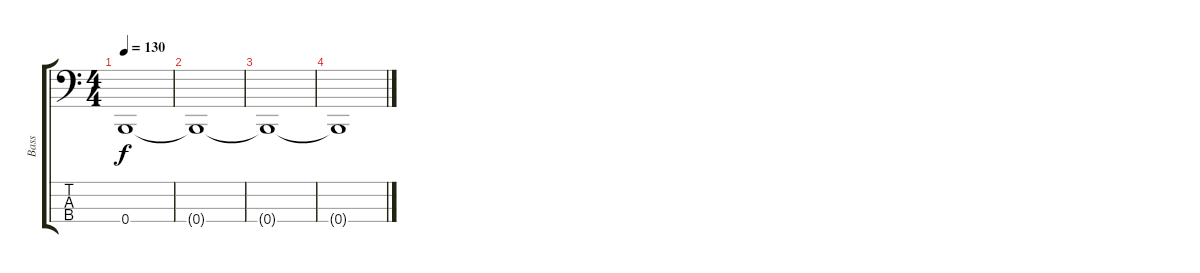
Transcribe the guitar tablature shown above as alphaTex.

\track ("Bass" "Bass") {instrument electricbasspick}
\staff {score tabs}
\tuning (D2 A1 E1 B0) {hide}
\ts (4 4)
\tempo 130
\clef f4
\ks c
0.4.1{dy f} |
0.4{t}.1 |
0.4{t}.1 |
0.4{t}.1
